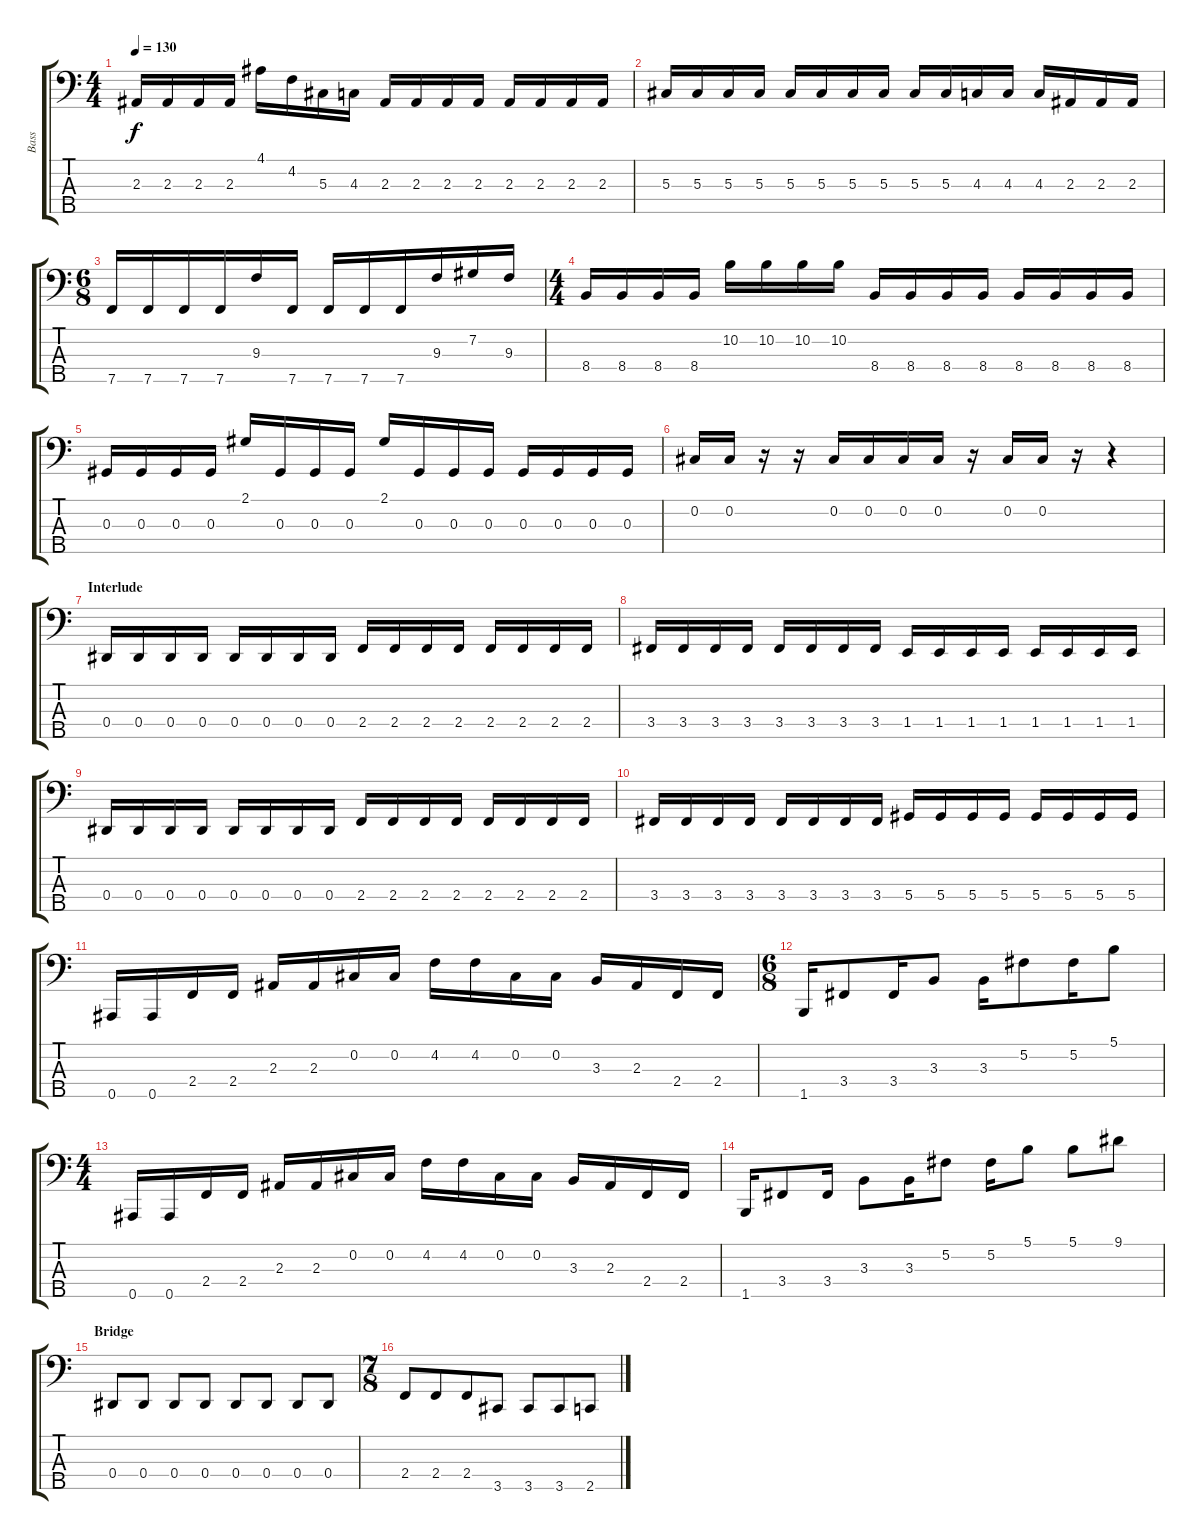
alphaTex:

\track ("Bass" "Bass") {instrument electricbassfinger}
\staff {score tabs}
\tuning (Gb2 Db2 Ab1 Eb1 Bb0) {hide}
\ts (4 4)
\tempo 130
\clef f4
\ks c
2.3.16{dy f} 2.3.16 2.3.16 2.3.16 4.1.16 4.2.16 5.3.16 4.3.16 2.3.16 2.3.16 2.3.16 2.3.16 2.3.16 2.3.16 2.3.16 2.3.16 |
5.3.16 5.3.16 5.3.16 5.3.16 5.3.16 5.3.16 5.3.16 5.3.16 5.3.16 5.3.16 4.3.16 4.3.16 4.3.16 2.3.16 2.3.16 2.3.16 |
\ts (6 8)
7.5.16 7.5.16 7.5.16 7.5.16 9.3.16 7.5.16 7.5.16 7.5.16 7.5.16 9.3.16 7.2.16 9.3.16 |
\ts (4 4)
8.4.16 8.4.16 8.4.16 8.4.16 10.2.16 10.2.16 10.2.16 10.2.16 8.4.16 8.4.16 8.4.16 8.4.16 8.4.16 8.4.16 8.4.16 8.4.16 |
0.3.16 0.3.16 0.3.16 0.3.16 2.1.16 0.3.16 0.3.16 0.3.16 2.1.16 0.3.16 0.3.16 0.3.16 0.3.16 0.3.16 0.3.16 0.3.16 |
0.2.16 0.2.16 r.16 r.16 0.2.16 0.2.16 0.2.16 0.2.16 r.16 0.2.16 0.2.16 r.16 r.4 |
\section ("" "Interlude")
0.4.16 0.4.16 0.4.16 0.4.16 0.4.16 0.4.16 0.4.16 0.4.16 2.4.16 2.4.16 2.4.16 2.4.16 2.4.16 2.4.16 2.4.16 2.4.16 |
3.4.16 3.4.16 3.4.16 3.4.16 3.4.16 3.4.16 3.4.16 3.4.16 1.4.16 1.4.16 1.4.16 1.4.16 1.4.16 1.4.16 1.4.16 1.4.16 |
0.4.16 0.4.16 0.4.16 0.4.16 0.4.16 0.4.16 0.4.16 0.4.16 2.4.16 2.4.16 2.4.16 2.4.16 2.4.16 2.4.16 2.4.16 2.4.16 |
3.4.16 3.4.16 3.4.16 3.4.16 3.4.16 3.4.16 3.4.16 3.4.16 5.4.16 5.4.16 5.4.16 5.4.16 5.4.16 5.4.16 5.4.16 5.4.16 |
0.5.16 0.5.16 2.4.16 2.4.16 2.3.16 2.3.16 0.2.16 0.2.16 4.2.16 4.2.16 0.2.16 0.2.16 3.3.16 2.3.16 2.4.16 2.4.16 |
\ts (6 8)
1.5.16 3.4.8 3.4.16 3.3.8 3.3.16 5.2.8 5.2.16 5.1.8 |
\ts (4 4)
0.5.16 0.5.16 2.4.16 2.4.16 2.3.16 2.3.16 0.2.16 0.2.16 4.2.16 4.2.16 0.2.16 0.2.16 3.3.16 2.3.16 2.4.16 2.4.16 |
1.5.16 3.4.8 3.4.16 3.3.8 3.3.16 5.2.8 5.2.16 5.1.8 5.1.8 9.1.8 |
\section ("" "Bridge")
0.4.8 0.4.8 0.4.8 0.4.8 0.4.8 0.4.8 0.4.8 0.4.8 |
\ts (7 8)
2.4.8 2.4.8 2.4.8 3.5.8 3.5.8 3.5.8 2.5.8
